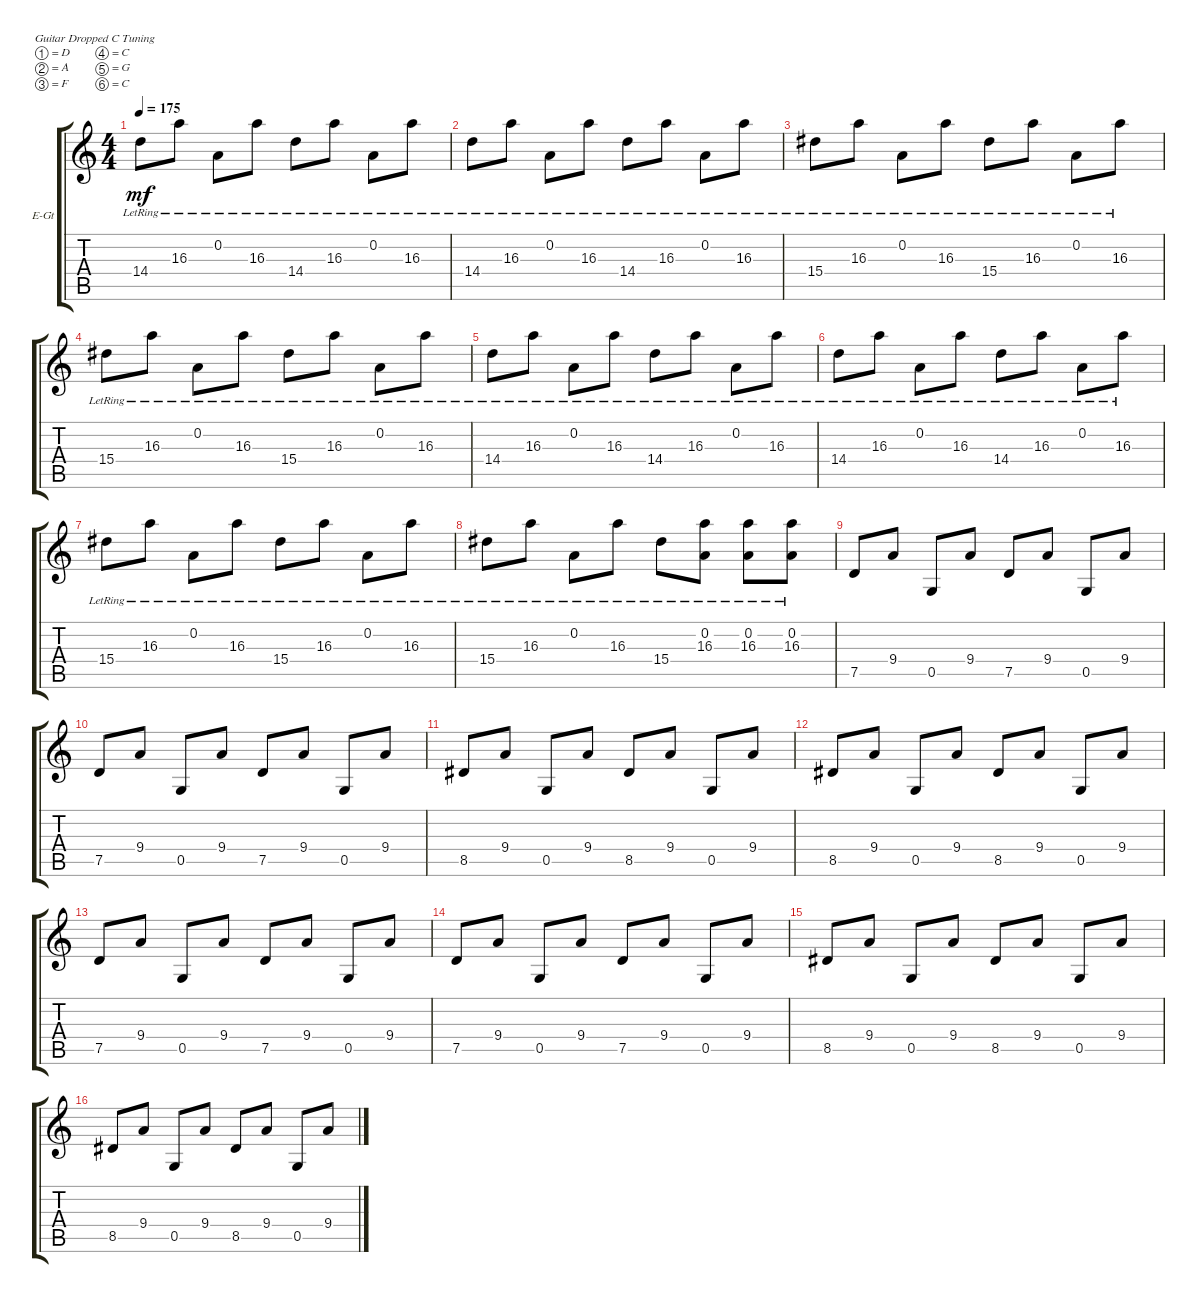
\defaultSystemsLayout 4
\bracketExtendMode groupsimilarinstruments
\firstSystemTrackNameOrientation horizontal
\otherSystemsTrackNameOrientation horizontal
\track ("Electric Guitar" "E-Gt") {instrument electricguitarclean}
\staff {score tabs}
\tuning (D4 A3 F3 C3 G2 C2)
\ts (4 4)
\tempo 175
\clef g2
\ks c
14.4{lr}.8{dy mf instrument electricguitarclean} 16.3{lr}.8 0.2{lr}.8 16.3{lr}.8 14.4{lr}.8 16.3{lr}.8 0.2{lr}.8 16.3{lr}.8 |
14.4{lr}.8 16.3{lr}.8 0.2{lr}.8 16.3{lr}.8 14.4{lr}.8 16.3{lr}.8 0.2{lr}.8 16.3{lr}.8 |
15.4{lr}.8 16.3{lr}.8 0.2{lr}.8 16.3{lr}.8 15.4{lr}.8 16.3{lr}.8 0.2{lr}.8 16.3{lr}.8 |
15.4{lr}.8 16.3{lr}.8 0.2{lr}.8 16.3{lr}.8 15.4{lr}.8 16.3{lr}.8 0.2{lr}.8 16.3{lr}.8 |
14.4{lr}.8 16.3{lr}.8 0.2{lr}.8 16.3{lr}.8 14.4{lr}.8 16.3{lr}.8 0.2{lr}.8 16.3{lr}.8 |
14.4{lr}.8 16.3{lr}.8 0.2{lr}.8 16.3{lr}.8 14.4{lr}.8 16.3{lr}.8 0.2{lr}.8 16.3{lr}.8 |
15.4{lr}.8 16.3{lr}.8 0.2{lr}.8 16.3{lr}.8 15.4{lr}.8 16.3{lr}.8 0.2{lr}.8 16.3{lr}.8 |
15.4{lr}.8 16.3{lr}.8 0.2{lr}.8 16.3{lr}.8 15.4{lr}.8 (16.3{lr} 0.2).8 (0.2{lr} 16.3).8 (16.3{lr} 0.2).8 |
7.5.8 9.4.8 0.5.8 9.4.8 7.5.8 9.4.8 0.5.8 9.4.8 |
7.5.8 9.4.8 0.5.8 9.4.8 7.5.8 9.4.8 0.5.8 9.4.8 |
8.5.8 9.4.8 0.5.8 9.4.8 8.5.8 9.4.8 0.5.8 9.4.8 |
8.5.8 9.4.8 0.5.8 9.4.8 8.5.8 9.4.8 0.5.8 9.4.8 |
7.5.8 9.4.8 0.5.8 9.4.8 7.5.8 9.4.8 0.5.8 9.4.8 |
7.5.8 9.4.8 0.5.8 9.4.8 7.5.8 9.4.8 0.5.8 9.4.8 |
8.5.8 9.4.8 0.5.8 9.4.8 8.5.8 9.4.8 0.5.8 9.4.8 |
8.5.8 9.4.8 0.5.8 9.4.8 8.5.8 9.4.8 0.5.8 9.4.8
